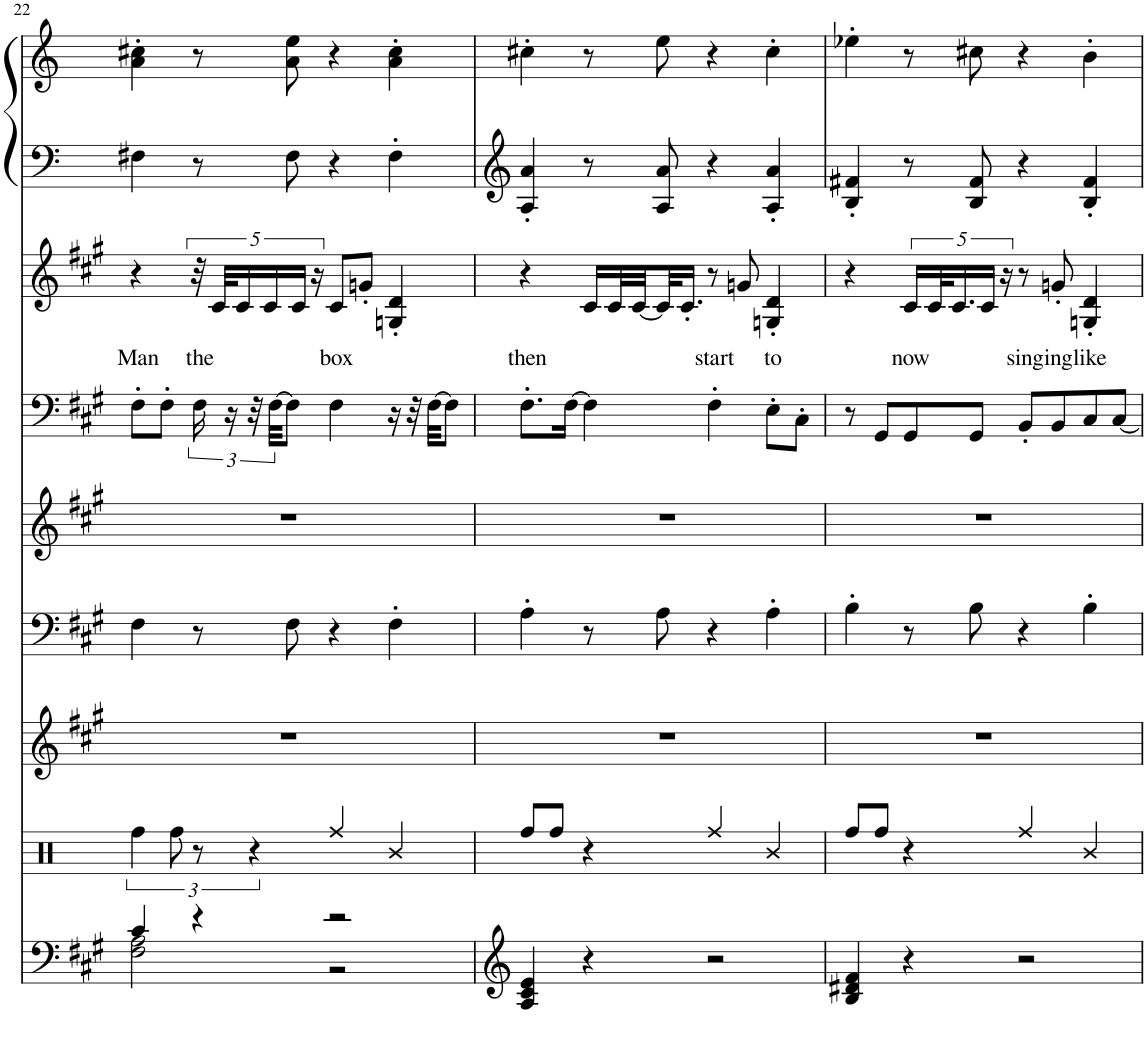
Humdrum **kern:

**kern	**kern	**kern	**kern	**kern	**kern	**kern	**text	**kern	**kern
*part8	*part7	*part6	*part5	*part4	*part3	*part2	*part2	*part1	*part1
*staff9	*staff8	*staff7	*staff6	*staff5	*staff4	*staff3	*staff3	*staff2	*staff1
*I"Grand Piano	*I"Percussion	*I"Woodblock	*I"Xylophone	*I"Overdrive Gtr	*I"Tenor Sax	*I"Melodic Drum	*	*I"Marimba, untitled	*
*I'Pno	*	*I'Wd Bl	*I'Xyl.	*	*I'T Sax	*	*	*I'Mar	*
!!LO:PB:g=z
*clefG2	*clefX	*clefG2	*clefF4	*clefG2	*clefF4	*clefG2	*	*clefG2	*clefG2
*	*	*	*	*	*Trd8c14	*	*	*	*
*k[f#c#g#]	*k[]	*k[f#c#g#]	*k[f#c#g#]	*k[f#c#g#]	*k[f#c#g#]	*k[f#c#g#]	*	*k[f#c#g#]	*k[f#c#g#]
*M4/4	*M4/4	*M4/4	*M4/4	*M4/4	*M4/4	*M4/4	*	*M4/4	*M4/4
=22	=22	=22	=22	=22	=22	=22	=22	=22	=22
*^	*	*	*	*	*	*	*	*	*
!	!	!	!	!	!	!	!	!LO:LY:b	!	!
4c#/	2F#\ 2A\	6Rff\	1r	4F#\	1r	8F#'\L	4r	Man	4F#X\	4a\' 4cc#X\'
.	.	.	.	.	.	8F#'\J	.	.	.	.
.	.	12Rff\	.	.	.	.	.	.	.	.
!	!	!	!	!	!	!	!	!LO:LY:b	!	!
4r	.	12r	.	8r	.	24F#\	40r	the	8r	8r
.	.	.	.	.	.	.	40c#/KLL	.	.	.
.	.	.	.	.	.	24r	.	.	.	.
.	.	.	.	.	.	.	20c#/	.	.	.
.	.	6r	.	.	.	48r	.	.	.	.
.	.	.	.	.	.	.	20c#/	.	.	.
.	.	.	.	.	.	[48F#\KKL	.	.	.	.
.	.	.	.	8F#\	.	8F#\J]	.	.	8F#\	8a\ 8ee\
.	.	.	.	.	.	.	20c#/JJ	.	.	.
.	.	.	.	.	.	.	20r	.	.	.
!	!	!	!	!	!	!	!	!LO:LY:b	!	!
2r	2r	4Rff/	.	4r	.	4F#\	8c#/L	box	4r	4r
.	.	.	.	.	.	.	8gn'/J	.	.	.
.	.	4R/	.	4F#'\	.	16r	4Gn/' 4d/'	.	4F#'\	4a\' 4cc#\'
.	.	.	.	.	.	32r	.	.	.	.
.	.	.	.	.	.	[32F#\KKL	.	.	.	.
.	.	.	.	.	.	8F#\J]	.	.	.	.
*v	*v	*	*	*	*	*	*	*	*	*
=23	=23	=23	=23	=23	=23	=23	=23	=23	=23
!	!	!	!	!	!	!	!LO:LY:b	!	!
4A/ 4c#/ 4e/	8Rff/L	1r	4A'\	1r	8.F#'\L	4r	then	4A/' 4a/'	4cc#X'\
.	8Rff/J	.	.	.	.	.	.	.	.
.	.	.	.	.	[16F#\Jk	.	.	.	.
4r	4r	.	8r	.	4F#\]	16c#/LL	.	8r	8r
.	.	.	.	.	.	32c#/L	.	.	.
.	.	.	.	.	.	[32c#/	.	.	.
.	.	.	8A\	.	.	32c#/J]	.	8A/ 8a/	8ee\
.	.	.	.	.	.	16.c#'/JJ	.	.	.
!	!	!	!	!	!	!	!LO:LY:b	!	!
2r	4Rff/	.	4r	.	4F#'\	8r	start	4r	4r
.	.	.	.	.	.	8gn/	.	.	.
!	!	!	!	!	!	!	!LO:LY:b	!	!
.	4R/	.	4A'\	.	8E'\L	4Gn/' 4d/'	to	4A/' 4a/'	4cc#'\
.	.	.	.	.	8C#'\J	.	.	.	.
=24	=24	=24	=24	=24	=24	=24	=24	=24	=24
4B/ 4d#X/ 4f#/	8Rff/L	1r	4B'\	1r	8r	4r	.	4B/' 4f#X/'	4ee-X'\
.	8Rff/J	.	.	.	8GG#/L	.	.	.	.
!	!	!	!	!	!	!	!LO:LY:b	!	!
4r	4r	.	8r	.	8GG#/	20c#/LL	now	8r	8r
.	.	.	.	.	.	40c#/K	.	.	.
.	.	.	.	.	.	20.c#/	.	.	.
.	.	.	8B\	.	8GG#/J	.	.	8B/ 8f#/	8cc#X\
.	.	.	.	.	.	20c#/JJ	.	.	.
.	.	.	.	.	.	20r	.	.	.
!	!	!	!	!	!	!	!LO:LY:b	!	!
2r	4Rff/	.	4r	.	8BB'/L	8r	sing	4r	4r
!	!	!	!	!	!	!	!LO:LY:b	!	!
.	.	.	.	.	8BB/	8gn'/	ing	.	.
!	!	!	!	!	!	!	!LO:LY:b	!	!
.	4R/	.	4B'\	.	8C#/	4Gn/' 4d/'	like	4B/' 4f#/'	4b'\
.	.	.	.	.	[8C#/J	.	.	.	.
=	=	=	=	=	=	=	=	=	=
*-	*-	*-	*-	*-	*-	*-	*-	*-	*-
